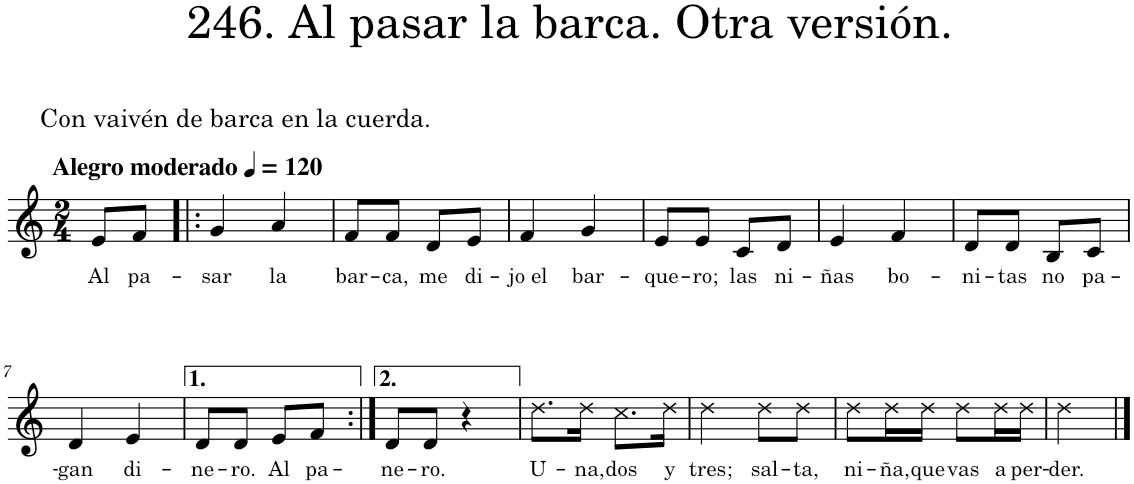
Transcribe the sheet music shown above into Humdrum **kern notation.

**kern	**text
*part1	*part1
*staff1	*staff1
*I"Piano	*
*I'Pno.	*
*clefG2	*
*k[]	*
*M2/4	*
*MM120	*
=	=
!LO:TX:a:B:t=Alegro moderado	!
!LO:TX:a:t=Con vaivén de barca en la cuerda.	!
!	!LO:LY:b
8e/L	Al
!	!LO:LY:b
8f/J	pa-
=1!|:	=1!|:
!	!LO:LY:b
4g/	-sar
!	!LO:LY:b
4a/	la
=2	=2
!	!LO:LY:b
8f/L	bar-
!	!LO:LY:b
8f/J	-ca,
!	!LO:LY:b
8d/L	me
!	!LO:LY:b
8e/J	di-
=3	=3
!	!LO:LY:b
4f/	-jo el
!	!LO:LY:b
4g/	bar-
=4	=4
!	!LO:LY:b
8e/L	-que-
!	!LO:LY:b
8e/J	-ro;
!	!LO:LY:b
8c/L	las
!	!LO:LY:b
8d/J	ni-
=5	=5
!	!LO:LY:b
4e/	-ñas
!	!LO:LY:b
4f/	bo-
=6	=6
!	!LO:LY:b
8d/L	-ni-
!	!LO:LY:b
8d/J	-tas
!	!LO:LY:b
8B/L	no
!	!LO:LY:b
8c/J	pa-
!!LO:LB:g=z
=7	=7
!	!LO:LY:b
4d/	-gan
!	!LO:LY:b
4e/	di-
=8	=8
!	!LO:LY:b
8d/L	-ne-
!	!LO:LY:b
8d/J	-ro.
!	!LO:LY:b
8e/L	Al
!	!LO:LY:b
8f/J	pa-
=9:|!	=9:|!
!	!LO:LY:b
8d/L	-ne-
!	!LO:LY:b
8d/J	-ro.
4r	.
=10	=10
!	!LO:LY:b
8.dd\L	U-
!	!LO:LY:b
16dd\Jk	-na,
!	!LO:LY:b
8.cc\L	dos
!	!LO:LY:b
16dd\Jk	y
=11	=11
!	!LO:LY:b
4dd\	tres;
!	!LO:LY:b
8dd\L	sal-
!	!LO:LY:b
8dd\J	-ta,
=12	=12
!	!LO:LY:b
8dd\L	ni-
!	!LO:LY:b
16dd\L	-ña,
!	!LO:LY:b
16dd\JJ	que
!	!LO:LY:b
8dd\L	vas
!	!LO:LY:b
16dd\L	a
!	!LO:LY:b
16dd\JJ	per-
=13	=13
!	!LO:LY:b
4dd\	-der.
==	==
*-	*-
